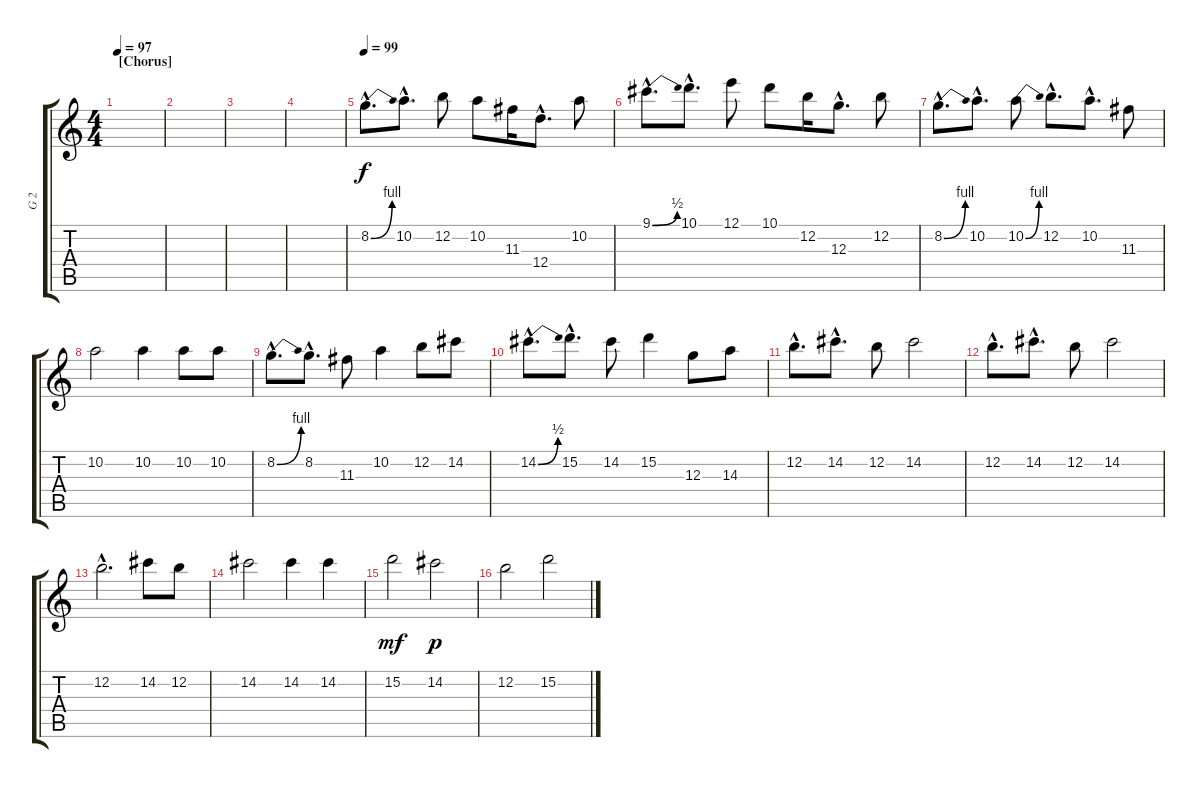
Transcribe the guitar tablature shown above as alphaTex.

\track ("G 2" "G 2") {instrument distortionguitar}
\staff {score tabs}
\tuning (E4 B3 G3 D3 A2 E2) {hide}
\ts (4 4)
\section ("" "[Chorus]")
\tempo 97
\clef g2
\ks c
|
|
|
|
\section ("" "")
\tempo 99
8.2{be (bend 0 0 60 4) hac}.8{d dy f volume 10} 10.2{hac}.8{d} 12.2.8 10.2.8 11.3.16 12.4{hac}.8{d} 10.2.8 |
9.1{be (bend 0 0 60 2) hac}.8{d} 10.1{hac}.8{d} 12.1.8 10.1.8 12.2.16 12.3{hac}.8{d} 12.2.8 |
8.2{be (bend 0 0 60 4) hac}.8{d} 10.2{hac}.8{d} 10.2{be (bend 0 0 60 4)}.8 12.2{hac}.8{d} 10.2{hac}.8{d} 11.3.8 |
10.2.2 10.2.4 10.2.8 10.2.8 |
8.2{be (bend 0 0 60 4) hac}.8{d} 8.2{hac}.8{d} 11.3.8 10.2.4 12.2.8 14.2.8 |
14.2{be (bend 0 0 60 2) hac}.8{d} 15.2{hac}.8{d} 14.2.8 15.2.4 12.3.8 14.3.8 |
12.2{hac}.8{d} 14.2{hac}.8{d} 12.2.8 14.2.2 |
12.2{hac}.8{d} 14.2{hac}.8{d} 12.2.8 14.2.2 |
12.2{hac}.2{d} 14.2.8 12.2.8 |
14.2.2 14.2.4 14.2.4 |
\section ("" "")
15.2.2{dy mf volume 13} 14.2.2{dy p} |
12.2.2 15.2.2
